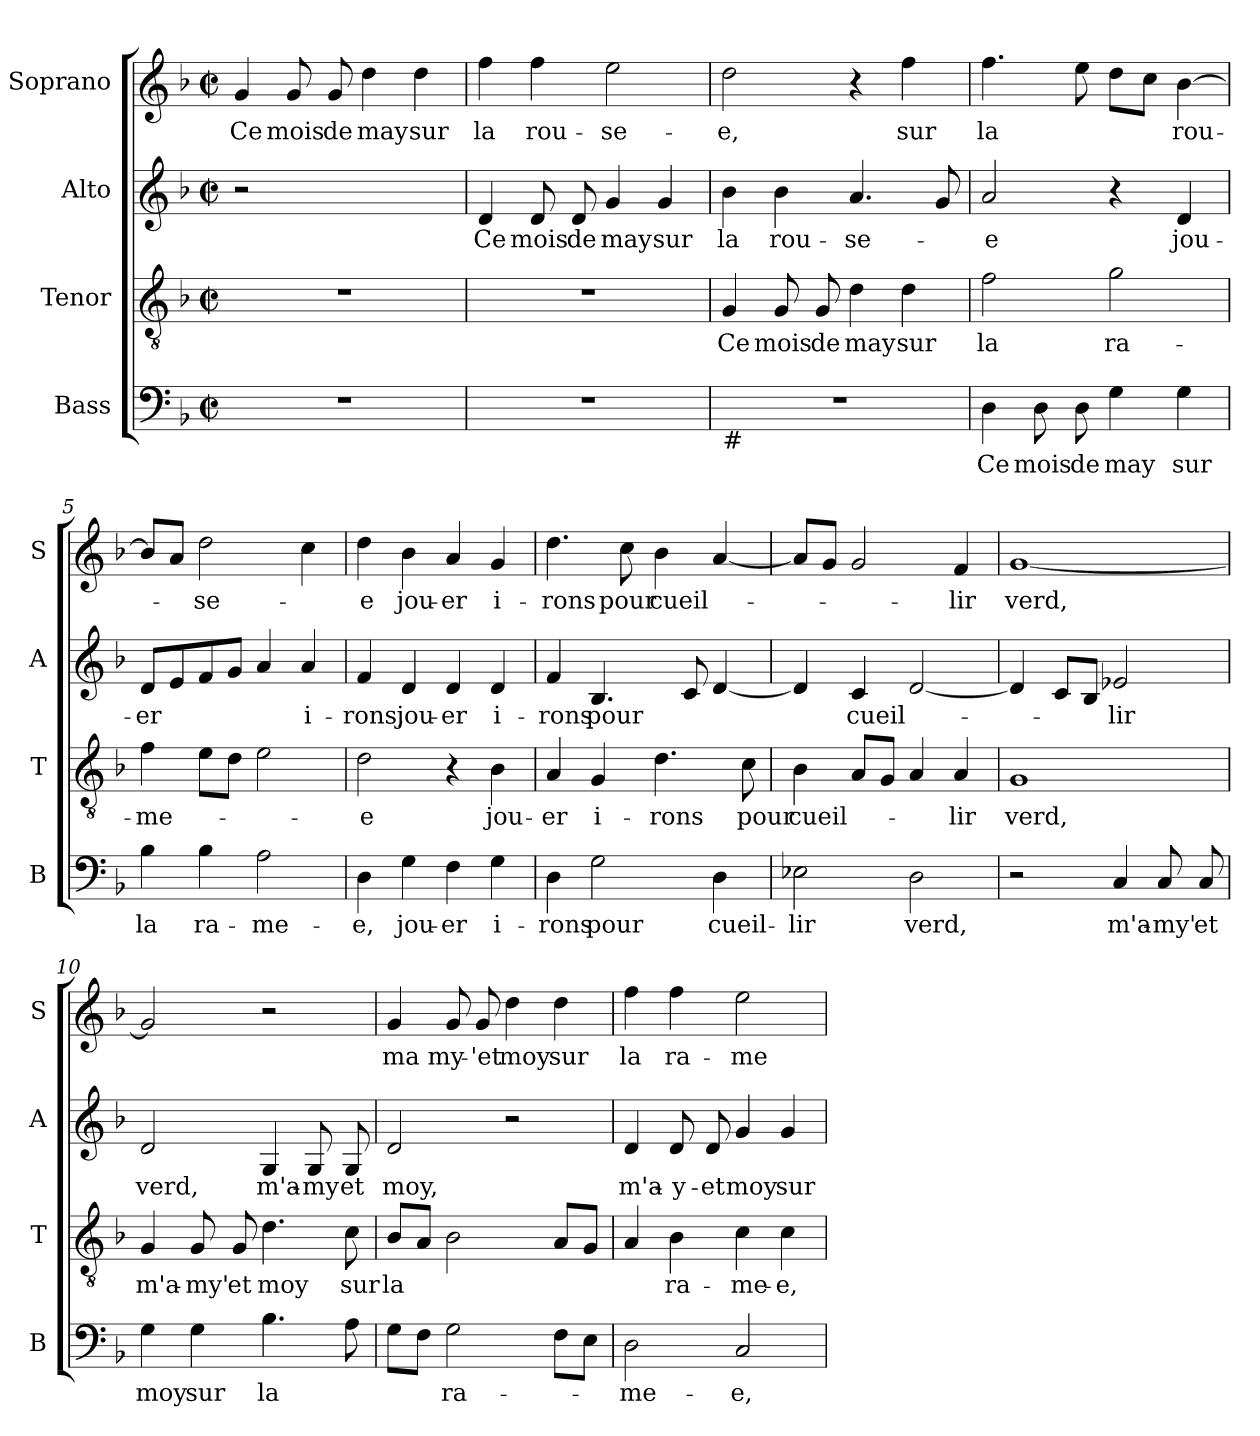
**kern	**text	**kern	**text	**kern	**text	**kern	**text
*part4	*part4	*part3	*part3	*part2	*part2	*part1	*part1
*staff4	*staff4	*staff3	*staff3	*staff2	*staff2	*staff1	*staff1
*I"Bass	*	*I"Tenor	*	*I"Alto	*	*I"Soprano	*
*I'B	*	*I'T	*	*I'A	*	*I'S	*
*clefF4	*	*clefGv2	*	*clefG2	*	*clefG2	*
*k[b-]	*	*k[b-]	*	*k[b-]	*	*k[b-]	*
*F:	*	*F:	*	*F:	*	*F:	*
*M2/2	*	*M2/2	*	*M2/2	*	*M2/2	*
*met(c|)	*	*met(c|)	*	*met(c|)	*	*met(c|)	*
=1	=1	=1	=1	=1	=1	=1	=1
1r	.	1r	.	2r	.	4g/	Ce
.	.	.	.	.	.	8g/	mois
.	.	.	.	.	.	8g/	de
.	.	.	.	2ryy	.	4dd\	may
.	.	.	.	.	.	4dd\	sur
=2	=2	=2	=2	=2	=2	=2	=2
1r	.	1r	.	4d/	Ce	4ff\	la
.	.	.	.	8d/	mois	4ff\	rou-
.	.	.	.	8d/	de	.	.
.	.	.	.	4g/	may	2ee\	-se-
.	.	.	.	4g/	sur	.	.
=3	=3	=3	=3	=3	=3	=3	=3
!LO:TX:b:t=#	!	!	!	!	!	!	!
1r	.	4G/	Ce	4b-\	la	2dd\	-e,
.	.	8G/	mois	4b-\	rou-	.	.
.	.	8G/	de	.	.	.	.
.	.	4d\	may	4.a/	-se-	4r	.
.	.	4d\	sur	.	.	4ff\	sur
.	.	.	.	8g/	.	.	.
=4	=4	=4	=4	=4	=4	=4	=4
4D\	Ce	2f\	la	2a/	-e	4.ff\	la
8D\	mois	.	.	.	.	.	.
8D\	de	.	.	.	.	8ee\	.
4G\	may	2g\	ra-	4r	.	8dd\L	.
.	.	.	.	.	.	8cc\J	.
4G\	sur	.	.	4d/	jou-	[4b-\	rou-
=5	=5	=5	=5	=5	=5	=5	=5
4B-\	la	4f\	-me-	8d/L	-er	8b-/L]	.
.	.	.	.	8e/	.	8a/J	.
4B-\	ra-	8e\L	.	8f/	.	2dd\	-se-
.	.	8d\J	.	8g/J	.	.	.
2A\	-me-	2e\	.	4a/	.	.	.
.	.	.	.	4a/	i-	4cc\	.
!!LO:LB:g=z
=6	=6	=6	=6	=6	=6	=6	=6
4D\	-e,	2d\	-e	4f/	-rons,	4dd\	-e
4G\	jou-	.	.	4d/	jou-	4b-\	jou-
4F\	-er	4r	.	4d/	-er	4a/	-er
4G\	i-	4B-\	jou-	4d/	i-	4g/	i-
=7	=7	=7	=7	=7	=7	=7	=7
4D\	-rons	4A/	-er	4f/	-rons	4.dd\	-rons
2G\	pour	4G/	i-	4.B-/	pour	.	.
.	.	.	.	.	.	8cc\	pour
.	.	4.d\	-rons	.	.	4b-\	cueil-
.	.	.	.	8c/	.	.	.
4D\	cueil-	.	.	[4d/	.	[4a/	.
.	.	8c\	pour	.	.	.	.
=8	=8	=8	=8	=8	=8	=8	=8
2E-X\	-lir	4B-\	cueil-	4d/]	.	8a/L]	.
.	.	.	.	.	.	8g/J	.
.	.	8A/L	.	4c/	cueil-	2g/	.
.	.	8G/J	.	.	.	.	.
2D\	verd,	4A/	.	[2d/	.	.	.
.	.	4A/	-lir	.	.	4f/	-lir
=9	=9	=9	=9	=9	=9	=9	=9
2r	.	1G	verd,	4d/]	.	[1g	verd,
.	.	.	.	8c/L	.	.	.
.	.	.	.	8B-/J	.	.	.
4C/	m'a-	.	.	2e-X/	-lir	.	.
8C/	-my'	.	.	.	.	.	.
8C/	et	.	.	.	.	.	.
=10	=10	=10	=10	=10	=10	=10	=10
4G\	moy	4G/	m'a-	2d/	verd,	2g/]	.
4G\	sur	8G/	-my'	.	.	.	.
.	.	8G/	et	.	.	.	.
4.B-\	la	4.d\	moy	4G/	m'a-	2r	.
.	.	.	.	8G/	-my	.	.
8A\	.	8c\	sur	8G/	et	.	.
!!LO:LB:g=z
=11	=11	=11	=11	=11	=11	=11	=11
8G\L	.	8B-/L	la	2d/	moy,	4g/	ma
8F\J	.	8A/J	.	.	.	.	.
2G\	ra-	2B-\	.	.	.	8g/	my-
.	.	.	.	.	.	8g/	-'et
.	.	.	.	2r	.	4dd\	moy
8F\L	.	8A/L	.	.	.	4dd\	sur
8E\J	.	8G/J	.	.	.	.	.
=12	=12	=12	=12	=12	=12	=12	=12
2D\	-me-	4A/	.	4d/	m'a-	4ff\	la
.	.	4B-\	ra-	8d/	-y-	4ff\	ra-
.	.	.	.	8d/	-et	.	.
2C/	-e,	4c\	-me-	4g/	moy	2ee\	-me-
.	.	4c\	-e,	4g/	sur	.	.
=	=	=	=	=	=	=	=
*-	*-	*-	*-	*-	*-	*-	*-
